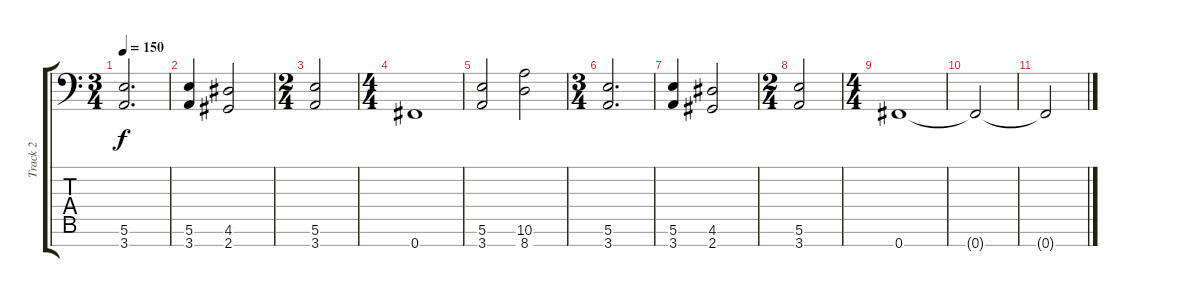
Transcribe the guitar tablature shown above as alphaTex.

\track ("Track 2" "Track 2") {instrument distortionguitar}
\staff {score tabs}
\tuning (B3 G3 D3 A2 E2 B1 Gb1) {hide}
\ts (3 4)
\tempo 150
\clef f4
\ks c
(5.6 3.7).2{d dy f} |
(5.6 3.7).4 (4.6 2.7).2 |
\ts (2 4)
(5.6 3.7).2 |
\ts (4 4)
0.7.1 |
(5.6 3.7).2 (10.6 8.7).2 |
\ts (3 4)
(5.6 3.7).2{d} |
(5.6 3.7).4 (4.6 2.7).2 |
\ts (2 4)
(5.6 3.7).2 |
\ts (4 4)
0.7.1 |
0.7{t}.2 |
0.7{t}.2
